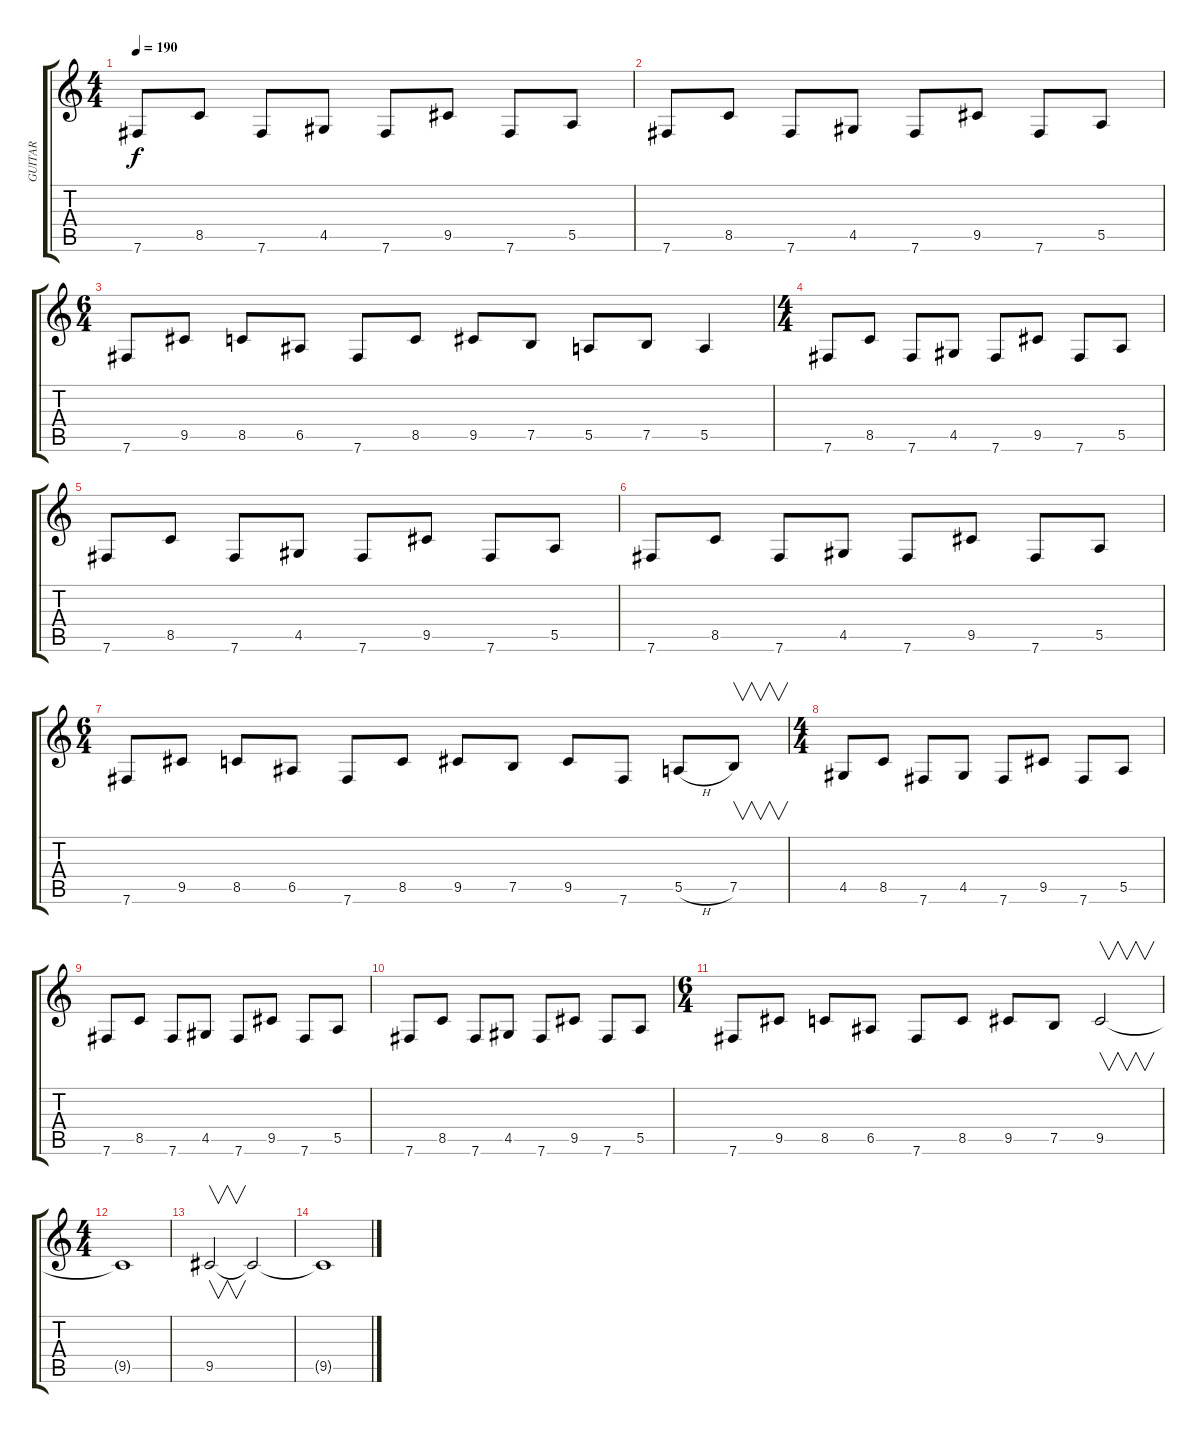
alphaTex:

\track ("GUITAR" "GUITAR") {instrument distortionguitar}
\staff {score tabs}
\tuning (B3 Gb3 D3 A2 E2 B1) {hide}
\ts (4 4)
\tempo 190
\clef g2
\ks c
7.6.8{dy f} 8.5.8 7.6.8 4.5.8 7.6.8 9.5.8 7.6.8 5.5.8 |
7.6.8 8.5.8 7.6.8 4.5.8 7.6.8 9.5.8 7.6.8 5.5.8 |
\ts (6 4)
7.6.8 9.5.8 8.5.8 6.5.8 7.6.8 8.5.8 9.5.8 7.5.8 5.5.8 7.5.8 5.5.4 |
\ts (4 4)
7.6.8 8.5.8 7.6.8 4.5.8 7.6.8 9.5.8 7.6.8 5.5.8 |
7.6.8 8.5.8 7.6.8 4.5.8 7.6.8 9.5.8 7.6.8 5.5.8 |
7.6.8 8.5.8 7.6.8 4.5.8 7.6.8 9.5.8 7.6.8 5.5.8 |
\ts (6 4)
7.6.8 9.5.8 8.5.8 6.5.8 7.6.8 8.5.8 9.5.8 7.5.8 9.5.8 7.6.8 5.5{h}.8 7.5.8{v} |
\ts (4 4)
4.5.8 8.5.8 7.6.8 4.5.8 7.6.8 9.5.8 7.6.8 5.5.8 |
7.6.8 8.5.8 7.6.8 4.5.8 7.6.8 9.5.8 7.6.8 5.5.8 |
7.6.8 8.5.8 7.6.8 4.5.8 7.6.8 9.5.8 7.6.8 5.5.8 |
\ts (6 4)
7.6.8 9.5.8 8.5.8 6.5.8 7.6.8 8.5.8 9.5.8 7.5.8 9.5.2{v} |
\ts (4 4)
9.5{t}.1 |
9.5.2{v} 9.5{t}.2 |
9.5{t}.1
